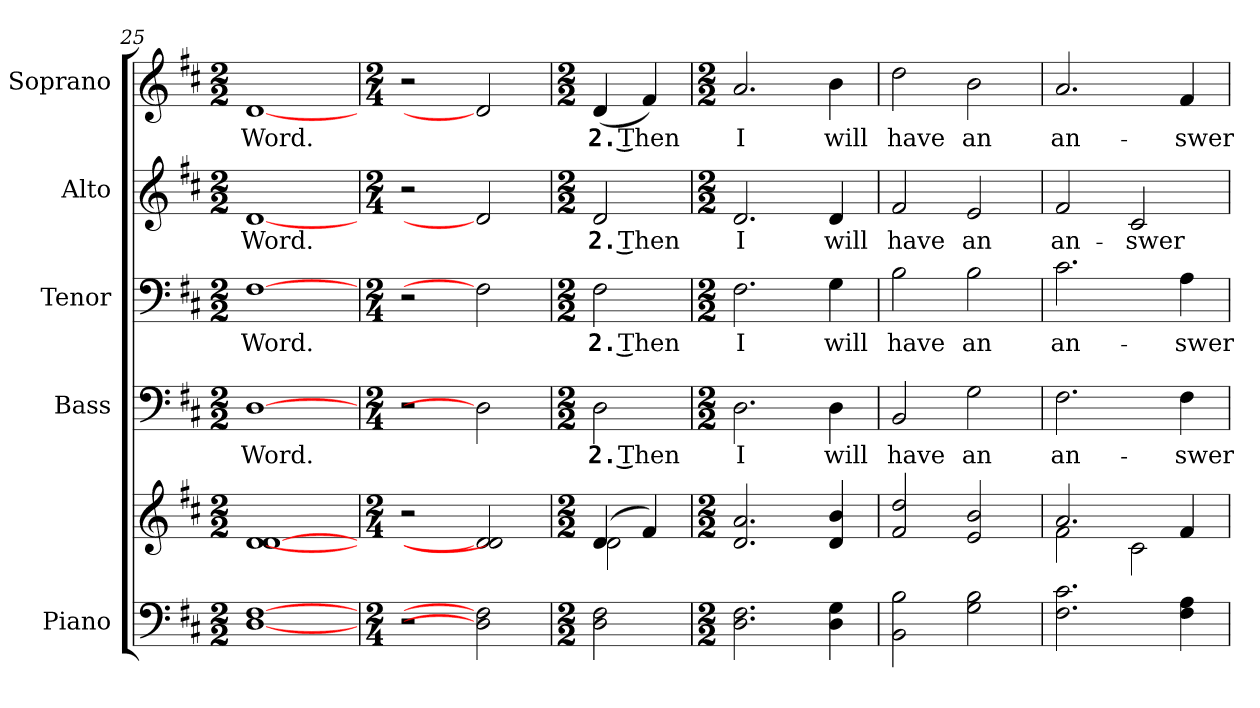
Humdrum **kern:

**kern	**kern	**kern	**text	**kern	**text	**kern	**text	**kern	**text
*part5	*part5	*part4	*part4	*part3	*part3	*part2	*part2	*part1	*part1
*staff6	*staff5	*staff4	*staff4	*staff3	*staff3	*staff2	*staff2	*staff1	*staff1
*I"Piano	*	*I"Bass	*	*I"Tenor	*	*I"Alto	*	*I"Soprano	*
*I'Pno.	*	*I'B.	*	*I'T.	*	*I'A.	*	*I'S.	*
!!LO:PB:g=z
*clefF4	*clefG2	*clefF4	*	*clefF4	*	*clefG2	*	*clefG2	*
*k[f#c#]	*k[f#c#]	*k[f#c#]	*	*k[f#c#]	*	*k[f#c#]	*	*k[f#c#]	*
*D:	*D:	*D:	*	*D:	*	*D:	*	*D:	*
*M2/2	*M2/2	*M2/2	*	*M2/2	*	*M2/2	*	*M2/2	*
=25	=25	=25	=25	=25	=25	=25	=25	=25	=25
!	!	!	!LO:LY:b:color=#000000	!	!	!	!	!	!
!	!	!	!	!	!LO:LY:b:color=#000000	!	!	!	!
!	!	!	!	!	!	!	!LO:LY:b:color=#000000	!	!
!	!	!	!	!	!	!	!	!	!LO:LY:b:color=#000000
[1Di [1F#i	[1di [1di	[1Di	Word.	[1F#i	Word.	[1di	Word.	[1di	Word.
=26	=26	=26	=26	=26	=26	=26	=26	=26	=26
*M2/4	*M2/4	*M2/4	*	*M2/4	*	*M2/4	*	*M2/4	*
2r	2r	2r	.	2r	.	2r	.	2r	.
2Di] 2F#i]	2di] 2di]	2Di]	.	2F#i]	.	2di]	.	2di]	.
=27	=27	=27	=27	=27	=27	=27	=27	=27	=27
*M2/2	*M2/2	*M2/2	*	*M2/2	*	*M2/2	*	*M2/2	*
*	*^	*	*	*	*	*	*	*	*
!	!	!	!	!LO:LY:b:color=#000000	!	!	!	!	!	!
!	!	!	!	!	!	!LO:LY:b:color=#000000	!	!	!	!
!	!	!	!	!	!	!	!	!LO:LY:b:color=#000000	!	!
!	!	!	!	!	!	!	!	!	!	!LO:LY:b:color=#000000
2Di\ 2F#i	(4di/	2di\	2Di\	2. Then	2F#i\	2. Then	2di/	2. Then	(4di/	2. Then
.	4f#i/)	.	.	.	.	.	.	.	4f#i/)	.
*	*v	*v	*	*	*	*	*	*	*	*
=28	=28	=28	=28	=28	=28	=28	=28	=28	=28
*M2/2	*M2/2	*M2/2	*	*M2/2	*	*M2/2	*	*M2/2	*
!	!	!	!LO:LY:b:color=#000000	!	!	!	!	!	!
!	!	!	!	!	!LO:LY:b:color=#000000	!	!	!	!
!	!	!	!	!	!	!	!LO:LY:b:color=#000000	!	!
!	!	!	!	!	!	!	!	!	!LO:LY:b:color=#000000
2.Di\ 2.F#i	2.di/ 2.ai	2.Di\	I	2.F#i\	I	2.di/	I	2.ai/	I
!	!	!	!LO:LY:b:color=#000000	!	!	!	!	!	!
!	!	!	!	!	!LO:LY:b:color=#000000	!	!	!	!
!	!	!	!	!	!	!	!LO:LY:b:color=#000000	!	!
!	!	!	!	!	!	!	!	!	!LO:LY:b:color=#000000
4Di\ 4Gi	4di/ 4bi	4Di\	will	4Gi\	will	4di/	will	4bi\	will
=29	=29	=29	=29	=29	=29	=29	=29	=29	=29
!	!	!	!LO:LY:b:color=#000000	!	!	!	!	!	!
!	!	!	!	!	!LO:LY:b:color=#000000	!	!	!	!
!	!	!	!	!	!	!	!LO:LY:b:color=#000000	!	!
!	!	!	!	!	!	!	!	!	!LO:LY:b:color=#000000
2BBi\ 2Bi	2f#i/ 2ddi	2BBi/	have	2Bi\	have	2f#i/	have	2ddi\	have
!	!	!	!LO:LY:b:color=#000000	!	!	!	!	!	!
!	!	!	!	!	!LO:LY:b:color=#000000	!	!	!	!
!	!	!	!	!	!	!	!LO:LY:b:color=#000000	!	!
!	!	!	!	!	!	!	!	!	!LO:LY:b:color=#000000
2Gi\ 2Bi	2ei/ 2bi	2Gi\	an	2Bi\	an	2ei/	an	2bi\	an
=30	=30	=30	=30	=30	=30	=30	=30	=30	=30
*	*^	*	*	*	*	*	*	*	*
!	!	!	!	!LO:LY:b:color=#000000	!	!	!	!	!	!
!	!	!	!	!	!	!LO:LY:b:color=#000000	!	!	!	!
!	!	!	!	!	!	!	!	!LO:LY:b:color=#000000	!	!
!	!	!	!	!	!	!	!	!	!	!LO:LY:b:color=#000000
2.F#i\ 2.c#i	2.ai/	2f#i\	2.F#i\	an-	2.c#i\	an-	2f#i/	an-	2.ai/	an-
!	!	!	!	!	!	!	!	!LO:LY:b:color=#000000	!	!
.	.	2c#i\	.	.	.	.	2c#i/	-swer	.	.
!	!	!	!	!LO:LY:b:color=#000000	!	!	!	!	!	!
!	!	!	!	!	!	!LO:LY:b:color=#000000	!	!	!	!
!	!	!	!	!	!	!	!	!	!	!LO:LY:b:color=#000000
4F#i\ 4Ai	4f#i/	.	4F#i\	-swer	4Ai\	-swer	.	.	4f#i/	-swer
*	*v	*v	*	*	*	*	*	*	*	*
=	=	=	=	=	=	=	=	=	=
*-	*-	*-	*-	*-	*-	*-	*-	*-	*-
